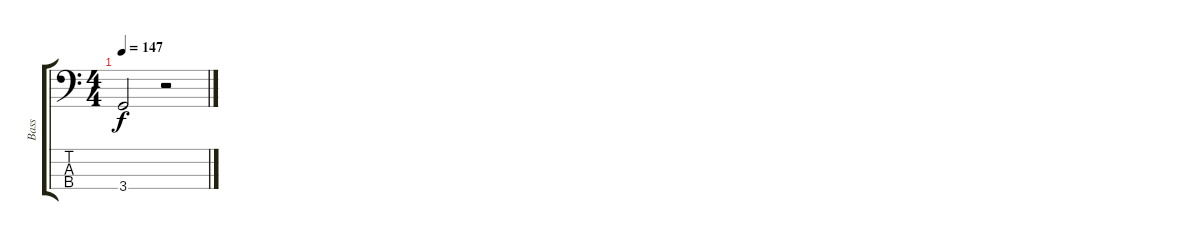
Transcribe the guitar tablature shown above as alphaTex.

\track ("Bass" "Bass") {instrument electricbassfinger}
\staff {score tabs}
\tuning (G2 D2 A1 E1) {hide}
\ts (4 4)
\tempo 147
\clef f4
\ks aminor
3.4.2{dy f} r.2
